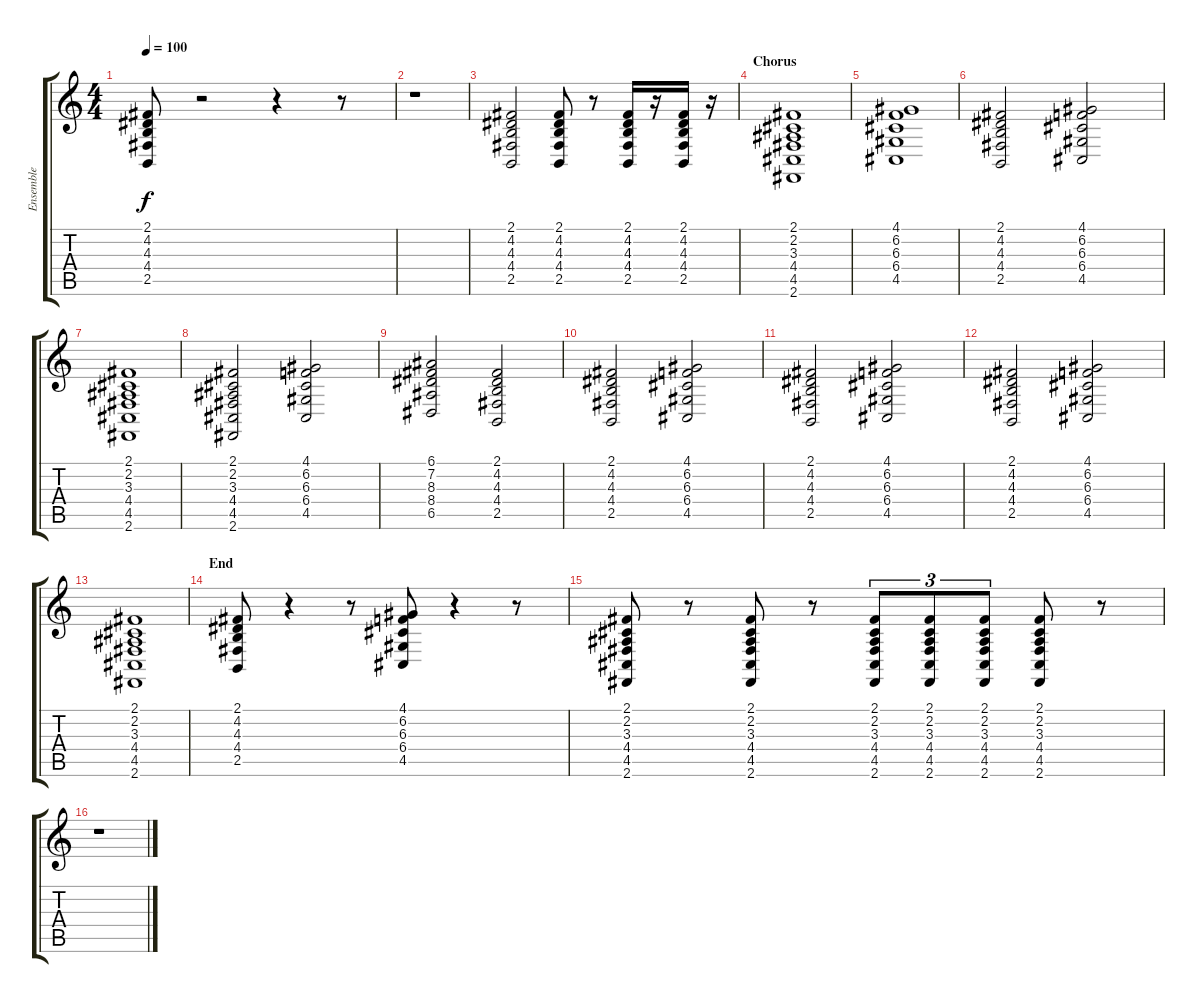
\track ("Ensemble" "Ensemble") {instrument stringensemble1}
\staff {score tabs}
\tuning (E4 B3 G3 D3 A2 E2) {hide}
\ts (4 4)
\tempo 100
\clef g2
\ks c
(2.1 4.2 4.3 4.4 2.5).8{dy f} r.2 r.4 r.8 |
r.1 |
(2.1 4.2 4.3 4.4 2.5).2 (2.1 4.2 4.3 4.4 2.5).8 r.8 (2.1 4.2 4.3 4.4 2.5).16 r.16 (2.1 4.2 4.3 4.4 2.5).16 r.16 |
\section ("" "Chorus")
(2.1 2.2 3.3 4.4 4.5 2.6).1 |
(4.1 6.2 6.3 6.4 4.5).1 |
(2.1 4.2 4.3 4.4 2.5).2 (4.1 6.2 6.3 6.4 4.5).2 |
(2.1 2.2 3.3 4.4 4.5 2.6).1 |
(2.1 2.2 3.3 4.4 4.5 2.6).2 (4.1 6.2 6.3 6.4 4.5).2 |
(6.1 7.2 8.3 8.4 6.5).2 (2.1 4.2 4.3 4.4 2.5).2 |
\section ("" "")
(2.1 4.2 4.3 4.4 2.5).2 (4.1 6.2 6.3 6.4 4.5).2 |
(2.1 4.2 4.3 4.4 2.5).2 (4.1 6.2 6.3 6.4 4.5).2 |
(2.1 4.2 4.3 4.4 2.5).2 (4.1 6.2 6.3 6.4 4.5).2 |
(2.1 2.2 3.3 4.4 4.5 2.6).1 |
\section ("" "End")
(2.1 4.2 4.3 4.4 2.5).8 r.4 r.8 (4.1 6.2 6.3 6.4 4.5).8 r.4 r.8 |
(2.1 2.2 3.3 4.4 4.5 2.6).8 r.8 (2.1 2.2 3.3 4.4 4.5 2.6).8 r.8 (2.1 2.2 3.3 4.4 4.5 2.6).8{tu (3 2)} (2.1 2.2 3.3 4.4 4.5 2.6).8{tu (3 2)} (2.1 2.2 3.3 4.4 4.5 2.6).8{tu (3 2)} (2.1 2.2 3.3 4.4 4.5 2.6).8 r.8 |
r.1
